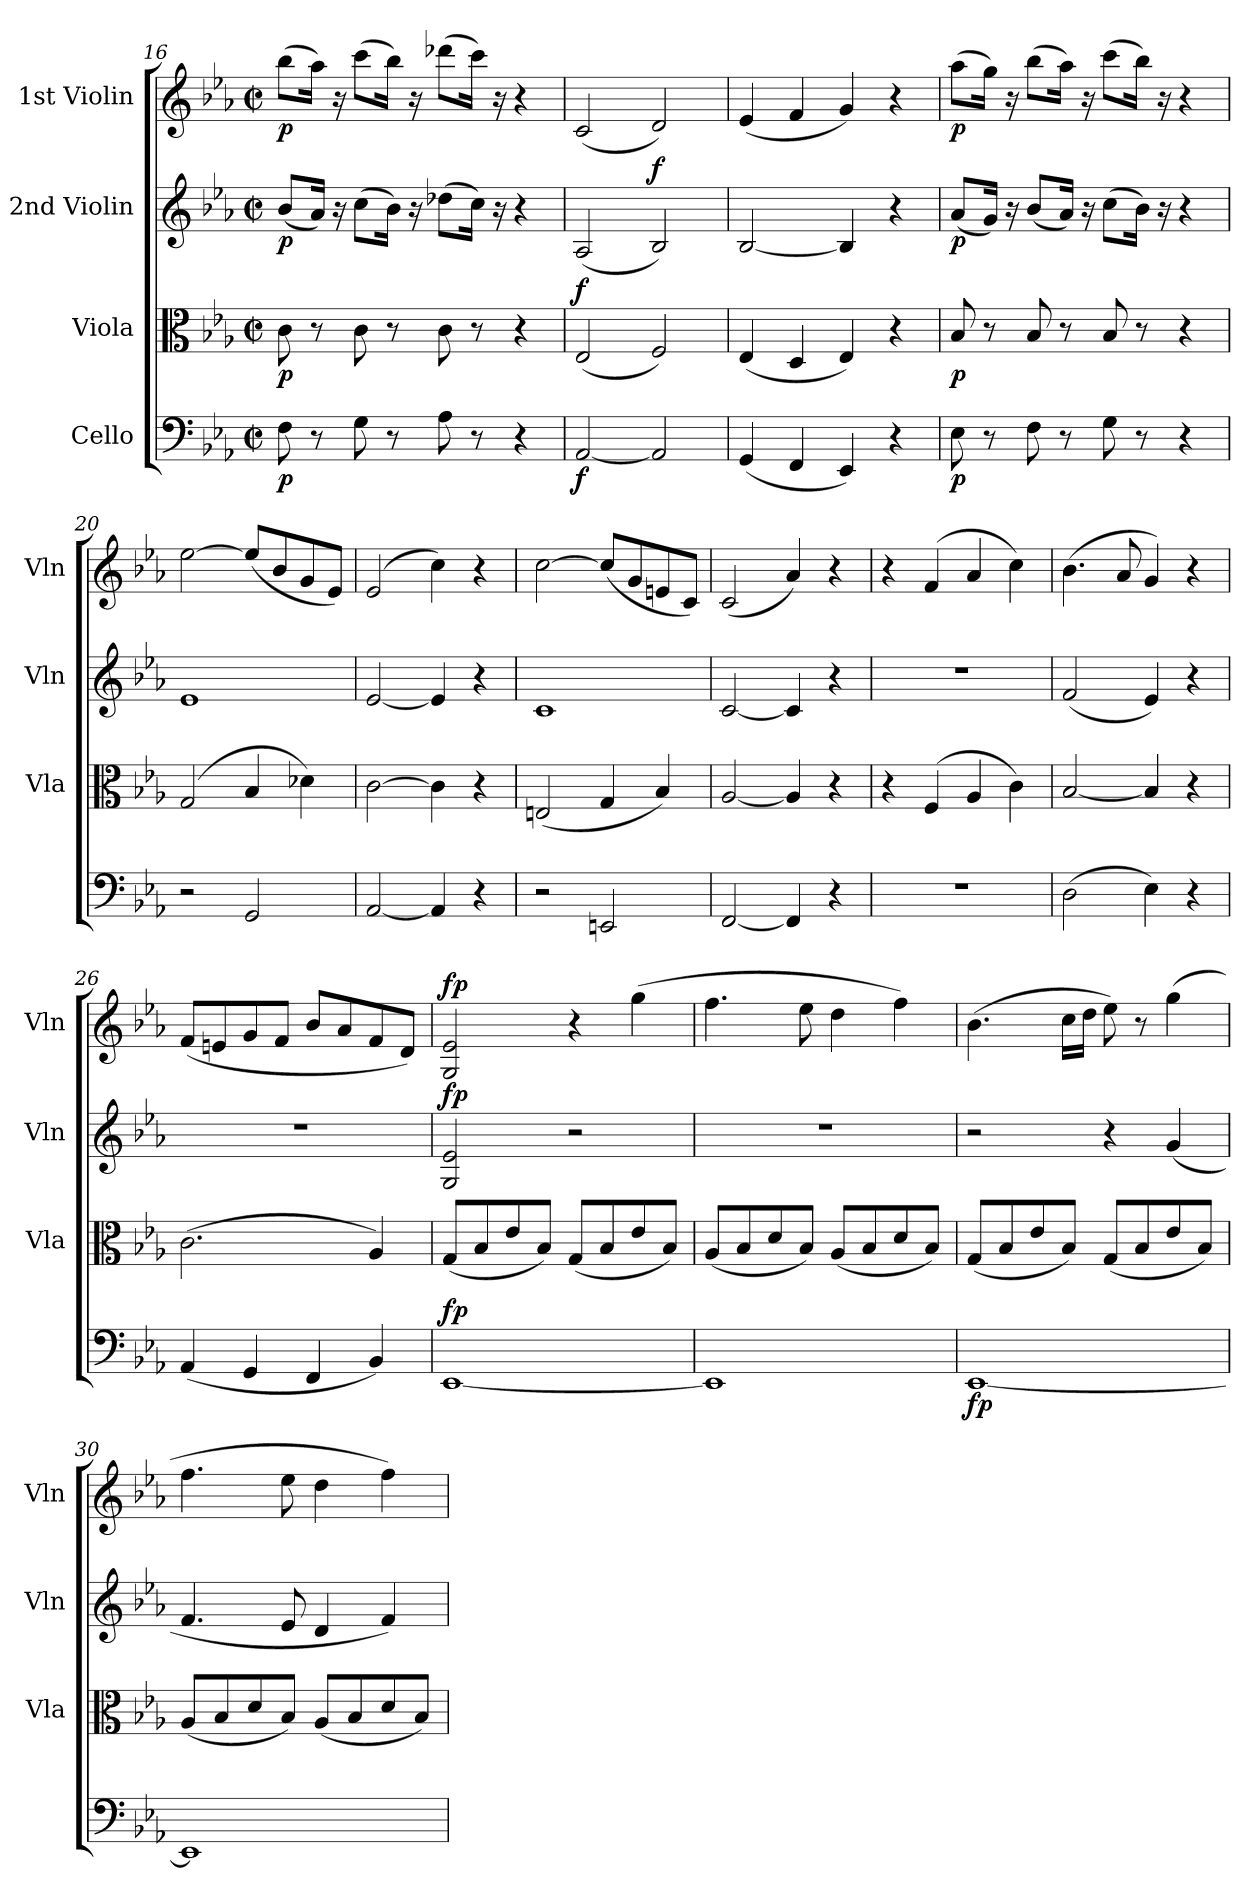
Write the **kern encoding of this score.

**kern	**dynam	**kern	**dynam	**kern	**dynam	**kern	**dynam
*part4	*part4	*part3	*part3	*part2	*part2	*part1	*part1
*staff4	*staff4	*staff3	*staff3	*staff2	*staff2	*staff1	*staff1
*I"Cello	*	*I"Viola	*	*I"2nd Violin	*	*I"1st Violin	*
*	*	*I'Vla	*	*I'Vln	*	*I'Vln	*
*clefF4	*	*clefC3	*	*clefG2	*	*clefG2	*
*k[b-e-a-]	*	*k[b-e-a-]	*	*k[b-e-a-]	*	*k[b-e-a-]	*
*E-:	*	*E-:	*	*E-:	*	*E-:	*
*M2/2	*	*M2/2	*	*M2/2	*	*M2/2	*
*met(c|)	*	*met(c|)	*	*met(c|)	*	*met(c|)	*
=16	=16	=16	=16	=16	=16	=16	=16
!	!LO:DY:b	!	!LO:DY:b	!	!LO:DY:b	!	!LO:DY:b
8F\	p	8c\	p	(8b-/L	p	(8bb-\L	p
8r	.	8r	.	16a-/Jk)	.	16aa-\Jk)	.
.	.	.	.	16r	.	16r	.
8G\	.	8c\	.	(8cc\L	.	(8ccc\L	.
8r	.	8r	.	16b-\Jk)	.	16bb-\Jk)	.
.	.	.	.	16r	.	16r	.
8A-\	.	8c\	.	(8dd-X\L	.	(8ddd-X\L	.
8r	.	8r	.	16cc\Jk)	.	16ccc\Jk)	.
.	.	.	.	16r	.	16r	.
4r	.	4r	.	4r	.	4r	.
=17	=17	=17	=17	=17	=17	=17	=17
!	!LO:DY:b	!	!LO:DY:a	!	!	!	!
[2AA-/	f	(2E-/	f	(2A-/	.	(2c/	.
!	!	!	!	!	!LO:DY:a	!	!
2AA-/]	.	2F/)	.	2B-/)	f	2d/)	.
=18	=18	=18	=18	=18	=18	=18	=18
(4GG/	.	(4E-/	.	[2B-/	.	(4e-/	.
4FF/	.	4D/	.	.	.	4f/	.
4EE-/)	.	4E-/)	.	4B-/]	.	4g/)	.
4r	.	4r	.	4r	.	4r	.
=19	=19	=19	=19	=19	=19	=19	=19
!	!LO:DY:b	!	!LO:DY:b	!	!LO:DY:b	!	!LO:DY:b
8E-\	p	8B-/	p	(8a-/L	p	(8aa-\L	p
8r	.	8r	.	16g/Jk)	.	16gg\Jk)	.
.	.	.	.	16r	.	16r	.
8F\	.	8B-/	.	(8b-/L	.	(8bb-\L	.
8r	.	8r	.	16a-/Jk)	.	16aa-\Jk)	.
.	.	.	.	16r	.	16r	.
8G\	.	8B-/	.	(8cc\L	.	(8ccc\L	.
8r	.	8r	.	16b-\Jk)	.	16bb-\Jk)	.
.	.	.	.	16r	.	16r	.
4r	.	4r	.	4r	.	4r	.
=20	=20	=20	=20	=20	=20	=20	=20
2r	.	(2G/	.	1e-	.	[2ee-\	.
2GG/	.	4B-/	.	.	.	(8ee-/L]	.
.	.	.	.	.	.	8b-/	.
.	.	4d-X\)	.	.	.	8g/	.
.	.	.	.	.	.	8e-/J)	.
!!LO:LB:g=z
=21	=21	=21	=21	=21	=21	=21	=21
[2AA-/	.	[2c\	.	[2e-/	.	(2e-/	.
4AA-/]	.	4c\]	.	4e-/]	.	4cc\)	.
4r	.	4r	.	4r	.	4r	.
=22	=22	=22	=22	=22	=22	=22	=22
2r	.	(2En/	.	1c	.	[2cc\	.
2EEn/	.	4G/	.	.	.	(8cc/L]	.
.	.	.	.	.	.	8g/	.
.	.	4B-/)	.	.	.	8en/	.
.	.	.	.	.	.	8c/J)	.
=23	=23	=23	=23	=23	=23	=23	=23
[2FF/	.	[2A-/	.	[2c/	.	(2c/	.
4FF/]	.	4A-/]	.	4c/]	.	4a-/)	.
4r	.	4r	.	4r	.	4r	.
=24	=24	=24	=24	=24	=24	=24	=24
1r	.	4r	.	1r	.	4r	.
.	.	(4F/	.	.	.	(4f/	.
.	.	4A-/	.	.	.	4a-/	.
.	.	4c\)	.	.	.	4cc\)	.
=25	=25	=25	=25	=25	=25	=25	=25
(2D\	.	[2B-/	.	(2f/	.	(4.b-\	.
.	.	.	.	.	.	8a-/	.
4E-\)	.	4B-/]	.	4e-/)	.	4g/)	.
4r	.	4r	.	4r	.	4r	.
=26	=26	=26	=26	=26	=26	=26	=26
(4AA-/	.	(2.c\	.	1r	.	(8f/L	.
.	.	.	.	.	.	8en/	.
4GG/	.	.	.	.	.	8g/	.
.	.	.	.	.	.	8f/J	.
4FF/	.	.	.	.	.	8b-/L	.
.	.	.	.	.	.	8a-/	.
4BB-/)	.	4A-/)	.	.	.	8f/	.
.	.	.	.	.	.	8d/J)	.
=27	=27	=27	=27	=27	=27	=27	=27
!	!LO:DY:a	!	!	!	!LO:DY:a	!	!LO:DY:a
[1EE-	fp	(8G/L	.	2G/ 2e-/	fp	2G/ 2e-/	fp
.	.	8B-/	.	.	.	.	.
.	.	8e-/	.	.	.	.	.
.	.	8B-/J)	.	.	.	.	.
.	.	(8G/L	.	2r	.	4r	.
.	.	8B-/	.	.	.	.	.
.	.	8e-/	.	.	.	(4gg\	.
.	.	8B-/J)	.	.	.	.	.
=28	=28	=28	=28	=28	=28	=28	=28
1EE-]	.	(8A-/L	.	1r	.	4.ff\	.
.	.	8B-/	.	.	.	.	.
.	.	8d/	.	.	.	.	.
.	.	8B-/J)	.	.	.	8ee-\	.
.	.	(8A-/L	.	.	.	4dd\	.
.	.	8B-/	.	.	.	.	.
.	.	8d/	.	.	.	4ff\)	.
.	.	8B-/J)	.	.	.	.	.
=29	=29	=29	=29	=29	=29	=29	=29
!	!LO:DY:b	!	!	!	!	!	!
[1EE-	fp	(8G/L	.	2r	.	(4.b-\	.
.	.	8B-/	.	.	.	.	.
.	.	8e-/	.	.	.	.	.
.	.	8B-/J)	.	.	.	16cc\LL	.
.	.	.	.	.	.	16dd\JJ	.
.	.	(8G/L	.	4r	.	8ee-\)	.
.	.	8B-/	.	.	.	8r	.
.	.	8e-/	.	(4g/	.	(4gg\	.
.	.	8B-/J)	.	.	.	.	.
!!LO:LB:g=z
=30	=30	=30	=30	=30	=30	=30	=30
1EE-]	.	(8A-/L	.	4.f/	.	4.ff\	.
.	.	8B-/	.	.	.	.	.
.	.	8d/	.	.	.	.	.
.	.	8B-/J)	.	8e-/	.	8ee-\	.
.	.	(8A-/L	.	4d/	.	4dd\	.
.	.	8B-/	.	.	.	.	.
.	.	8d/	.	4f/)	.	4ff\)	.
.	.	8B-/J)	.	.	.	.	.
=	=	=	=	=	=	=	=
*-	*-	*-	*-	*-	*-	*-	*-
